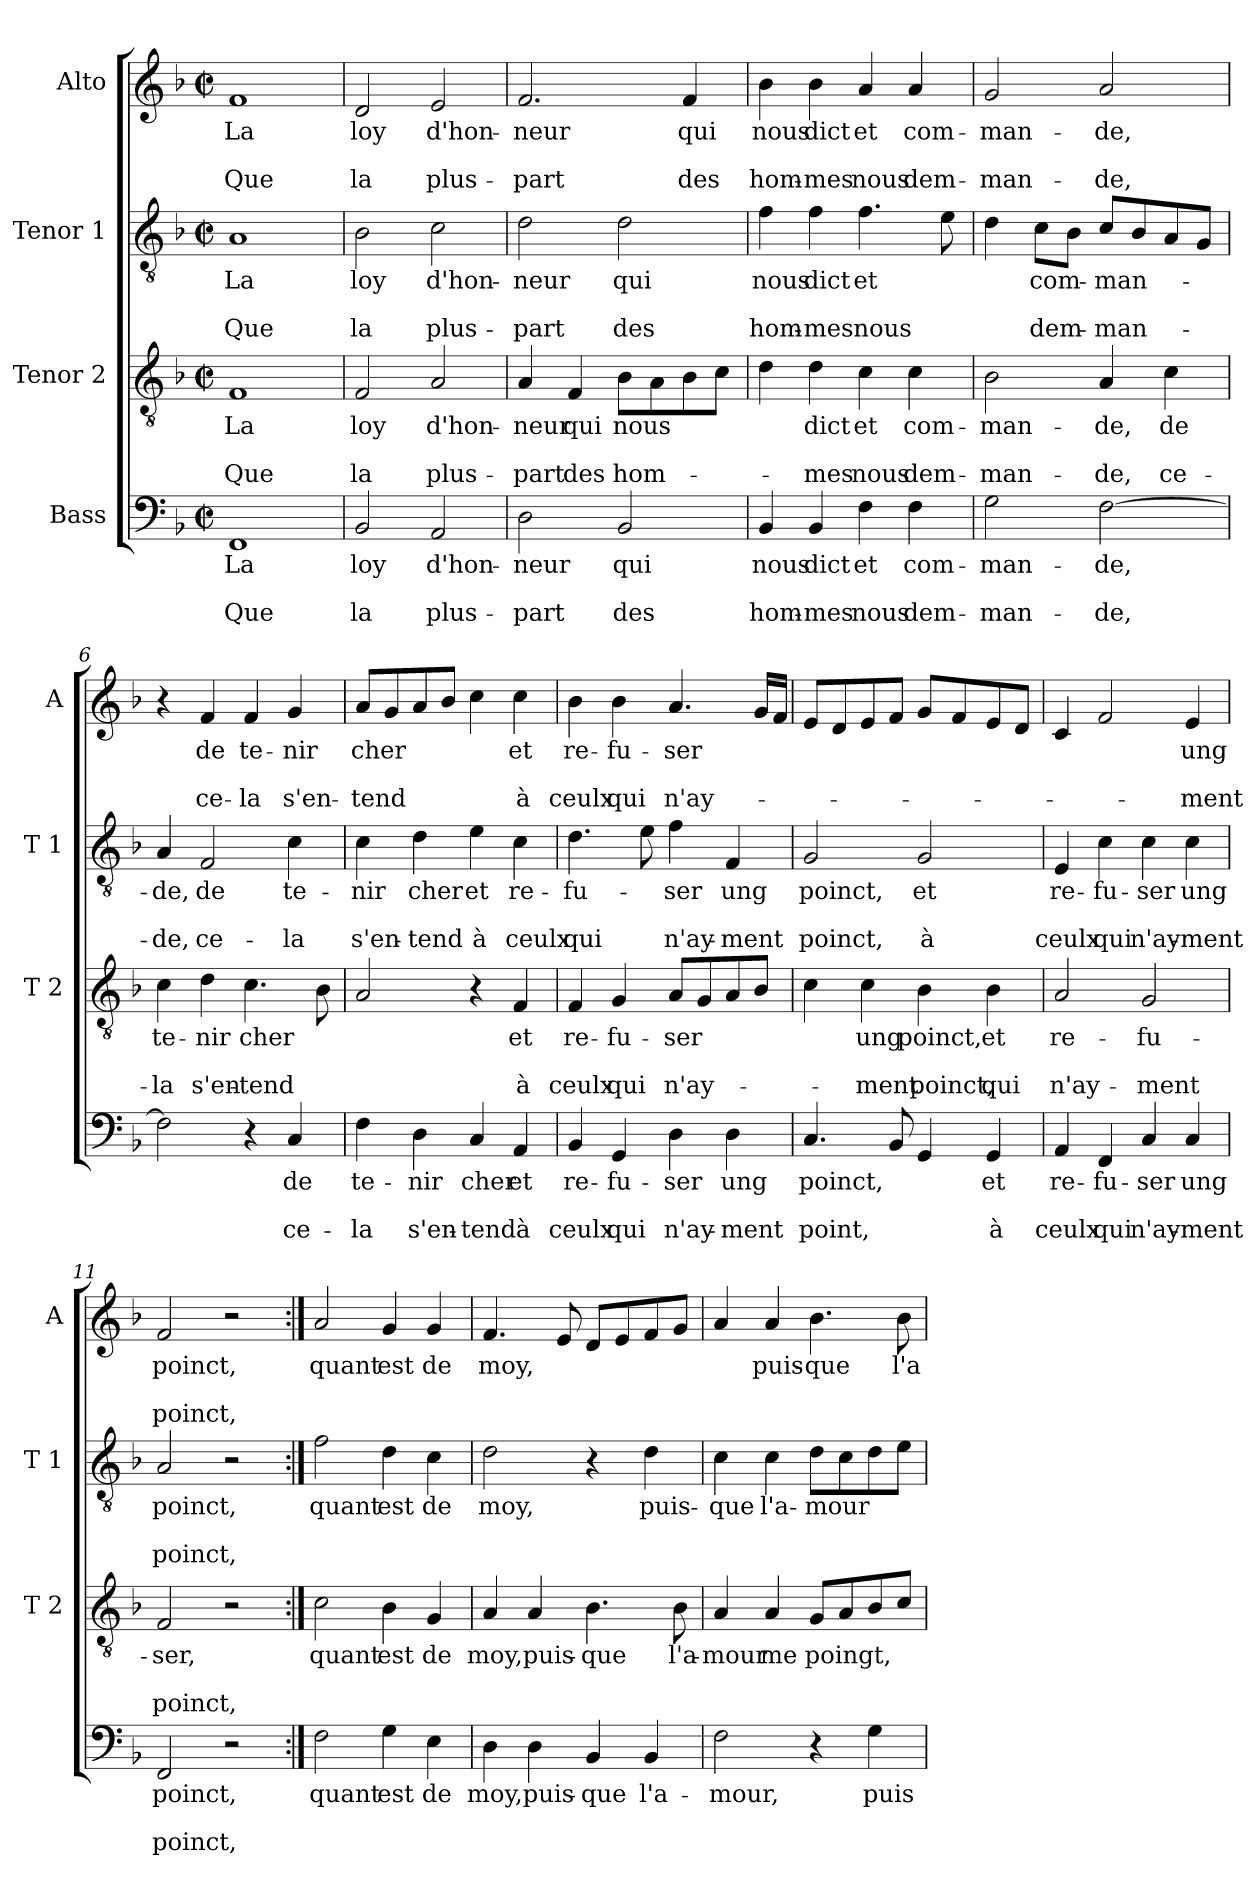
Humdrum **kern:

**kern	**text	**text	**text	**kern	**text	**text	**text	**kern	**text	**text	**text	**kern	**text	**text	**text
*part4	*part4	*part4	*part4	*part3	*part3	*part3	*part3	*part2	*part2	*part2	*part2	*part1	*part1	*part1	*part1
*staff4	*staff4	*staff4	*staff4	*staff3	*staff3	*staff3	*staff3	*staff2	*staff2	*staff2	*staff2	*staff1	*staff1	*staff1	*staff1
*I"Bass	*	*	*	*I"Tenor 2	*	*	*	*I"Tenor 1	*	*	*	*I"Alto	*	*	*
*	*	*	*	*I'T 2	*	*	*	*I'T 1	*	*	*	*I'A	*	*	*
*clefF4	*	*	*	*clefGv2	*	*	*	*clefGv2	*	*	*	*clefG2	*	*	*
*k[b-]	*	*	*	*k[b-]	*	*	*	*k[b-]	*	*	*	*k[b-]	*	*	*
*F:	*	*	*	*F:	*	*	*	*F:	*	*	*	*F:	*	*	*
*M2/2	*	*	*	*M2/2	*	*	*	*M2/2	*	*	*	*M2/2	*	*	*
*met(c|)	*	*	*	*met(c|)	*	*	*	*met(c|)	*	*	*	*met(c|)	*	*	*
=1	=1	=1	=1	=1	=1	=1	=1	=1	=1	=1	=1	=1	=1	=1	=1
!	!LO:LY:b	!	!LO:LY:b	!	!LO:LY:b	!	!LO:LY:b	!	!LO:LY:b	!	!LO:LY:b	!	!LO:LY:b	!	!LO:LY:b
1FF	La	.	Que	1F	La	.	Que	1A	La	.	Que	1f	La	.	Que
=2	=2	=2	=2	=2	=2	=2	=2	=2	=2	=2	=2	=2	=2	=2	=2
!	!LO:LY:b	!	!LO:LY:b	!	!LO:LY:b	!	!LO:LY:b	!	!LO:LY:b	!	!LO:LY:b	!	!LO:LY:b	!	!LO:LY:b
2BB-/	loy	.	la	2F/	loy	.	la	2B-\	loy	.	la	2d/	loy	.	la
!	!LO:LY:b	!	!LO:LY:b	!	!LO:LY:b	!	!LO:LY:b	!	!LO:LY:b	!	!LO:LY:b	!	!LO:LY:b	!	!LO:LY:b
2AA/	d'hon-	.	plus-	2A/	d'hon-	.	plus-	2c\	d'hon-	.	plus-	2e/	d'hon-	.	plus-
=3	=3	=3	=3	=3	=3	=3	=3	=3	=3	=3	=3	=3	=3	=3	=3
!	!LO:LY:b	!	!LO:LY:b	!	!LO:LY:b	!	!LO:LY:b	!	!LO:LY:b	!	!LO:LY:b	!	!LO:LY:b	!	!LO:LY:b
2D\	-neur	.	-part	4A/	-neur	.	-part	2d\	-neur	.	-part	2.f/	-neur	.	-part
!	!	!	!	!	!LO:LY:b	!	!LO:LY:b	!	!	!	!	!	!	!	!
.	.	.	.	4F/	qui	.	des	.	.	.	.	.	.	.	.
!	!LO:LY:b	!	!LO:LY:b	!	!LO:LY:b	!	!LO:LY:b	!	!LO:LY:b	!	!LO:LY:b	!	!	!	!
2BB-/	qui	.	des	8B-\L	nous	.	hom-	2d\	qui	.	des	.	.	.	.
.	.	.	.	8A\	.	.	.	.	.	.	.	.	.	.	.
!	!	!	!	!	!	!	!	!	!	!	!	!	!LO:LY:b	!	!LO:LY:b
.	.	.	.	8B-\	.	.	.	.	.	.	.	4f/	qui	.	des
.	.	.	.	8c\J	.	.	.	.	.	.	.	.	.	.	.
=4	=4	=4	=4	=4	=4	=4	=4	=4	=4	=4	=4	=4	=4	=4	=4
!	!LO:LY:b	!	!LO:LY:b	!	!	!	!	!	!LO:LY:b	!	!LO:LY:b	!	!LO:LY:b	!	!LO:LY:b
4BB-/	nous	.	hom-	4d\	.	.	.	4f\	nous	.	hom-	4b-\	nous	.	hom-
!	!LO:LY:b	!	!LO:LY:b	!	!LO:LY:b	!	!LO:LY:b	!	!LO:LY:b	!	!LO:LY:b	!	!LO:LY:b	!	!LO:LY:b
4BB-/	dict	.	-mes	4d\	dict	.	-mes	4f\	dict	.	-mes	4b-\	dict	.	-mes
!	!LO:LY:b	!	!LO:LY:b	!	!LO:LY:b	!	!LO:LY:b	!	!LO:LY:b	!	!LO:LY:b	!	!LO:LY:b	!	!LO:LY:b
4F\	et	.	nous	4c\	et	.	nous	4.f\	et	.	nous	4a/	et	.	nous
!	!LO:LY:b	!	!LO:LY:b	!	!LO:LY:b	!	!LO:LY:b	!	!	!	!	!	!LO:LY:b	!	!LO:LY:b
4F\	com-	.	dem-	4c\	com-	.	dem-	.	.	.	.	4a/	com-	.	dem-
.	.	.	.	.	.	.	.	8e\	.	.	.	.	.	.	.
=5	=5	=5	=5	=5	=5	=5	=5	=5	=5	=5	=5	=5	=5	=5	=5
!	!LO:LY:b	!	!LO:LY:b	!	!LO:LY:b	!	!LO:LY:b	!	!	!	!	!	!LO:LY:b	!	!LO:LY:b
2G\	-man-	.	-man-	2B-\	-man-	.	-man-	4d\	.	.	.	2g/	-man-	.	-man-
!	!	!	!	!	!	!	!	!	!LO:LY:b	!	!LO:LY:b	!	!	!	!
.	.	.	.	.	.	.	.	8c\L	com-	.	dem-	.	.	.	.
.	.	.	.	.	.	.	.	8B-\J	.	.	.	.	.	.	.
!	!LO:LY:b	!	!LO:LY:b	!	!LO:LY:b	!	!LO:LY:b	!	!LO:LY:b	!	!LO:LY:b	!	!LO:LY:b	!	!LO:LY:b
[2F\	-de,	.	-de,	4A/	-de,	.	-de,	8c/L	-man-	.	-man-	2a/	-de,	.	-de,
.	.	.	.	.	.	.	.	8B-/	.	.	.	.	.	.	.
!	!	!	!	!	!LO:LY:b	!	!LO:LY:b	!	!	!	!	!	!	!	!
.	.	.	.	4c\	de	.	ce-	8A/	.	.	.	.	.	.	.
.	.	.	.	.	.	.	.	8G/J	.	.	.	.	.	.	.
!!LO:LB:g=z
=6	=6	=6	=6	=6	=6	=6	=6	=6	=6	=6	=6	=6	=6	=6	=6
!	!	!	!	!	!LO:LY:b	!	!LO:LY:b	!	!LO:LY:b	!	!LO:LY:b	!	!	!	!
2F\]	.	.	.	4c\	te-	.	-la	4A/	-de,	.	-de,	4r	.	.	.
!	!	!	!	!	!LO:LY:b	!	!LO:LY:b	!	!LO:LY:b	!	!LO:LY:b	!	!LO:LY:b	!	!LO:LY:b
.	.	.	.	4d\	-nir	.	s'en-	2F/	de	.	ce-	4f/	de	.	ce-
!	!	!	!	!	!LO:LY:b	!	!LO:LY:b	!	!	!	!	!	!LO:LY:b	!	!LO:LY:b
4r	.	.	.	4.c\	cher	.	-tend	.	.	.	.	4f/	te-	.	-la
!	!LO:LY:b	!	!LO:LY:b	!	!	!	!	!	!LO:LY:b	!	!LO:LY:b	!	!LO:LY:b	!	!LO:LY:b
4C/	de	.	ce-	.	.	.	.	4c\	te-	.	-la	4g/	-nir	.	s'en-
.	.	.	.	8B-\	.	.	.	.	.	.	.	.	.	.	.
=7	=7	=7	=7	=7	=7	=7	=7	=7	=7	=7	=7	=7	=7	=7	=7
!	!LO:LY:b	!	!LO:LY:b	!	!	!	!	!	!LO:LY:b	!	!LO:LY:b	!	!LO:LY:b	!	!LO:LY:b
4F\	te-	.	-la	2A/	.	.	.	4c\	-nir	.	s'en-	8a/L	cher	.	-tend
.	.	.	.	.	.	.	.	.	.	.	.	8g/	.	.	.
!	!LO:LY:b	!	!LO:LY:b	!	!	!	!	!	!LO:LY:b	!	!LO:LY:b	!	!	!	!
4D\	-nir	.	s'en-	.	.	.	.	4d\	cher	.	-tend	8a/	.	.	.
.	.	.	.	.	.	.	.	.	.	.	.	8b-/J	.	.	.
!	!LO:LY:b	!	!LO:LY:b	!	!	!	!	!	!LO:LY:b	!	!LO:LY:b	!	!	!	!
4C/	cher	.	-tend	4r	.	.	.	4e\	et	.	à	4cc\	.	.	.
!	!LO:LY:b	!	!LO:LY:b	!	!LO:LY:b	!	!LO:LY:b	!	!LO:LY:b	!	!LO:LY:b	!	!LO:LY:b	!	!LO:LY:b
4AA/	et	.	à	4F/	et	.	à	4c\	re-	.	ceulx	4cc\	et	.	à
=8	=8	=8	=8	=8	=8	=8	=8	=8	=8	=8	=8	=8	=8	=8	=8
!	!LO:LY:b	!	!LO:LY:b	!	!LO:LY:b	!	!LO:LY:b	!	!LO:LY:b	!	!LO:LY:b	!	!LO:LY:b	!	!LO:LY:b
4BB-/	re-	.	ceulx	4F/	re-	.	ceulx	4.d\	-fu-	.	qui	4b-\	re-	.	ceulx
!	!LO:LY:b	!	!LO:LY:b	!	!LO:LY:b	!	!LO:LY:b	!	!	!	!	!	!LO:LY:b	!	!LO:LY:b
4GG/	-fu-	.	qui	4G/	-fu-	.	qui	.	.	.	.	4b-\	-fu-	.	qui
.	.	.	.	.	.	.	.	8e\	.	.	.	.	.	.	.
!	!LO:LY:b	!	!LO:LY:b	!	!LO:LY:b	!	!LO:LY:b	!	!LO:LY:b	!	!LO:LY:b	!	!LO:LY:b	!	!LO:LY:b
4D\	-ser	.	n'ay-	8A/L	-ser	.	n'ay-	4f\	-ser	.	n'ay-	4.a/	-ser	.	n'ay-
.	.	.	.	8G/	.	.	.	.	.	.	.	.	.	.	.
!	!LO:LY:b	!	!LO:LY:b	!	!	!	!	!	!LO:LY:b	!	!LO:LY:b	!	!	!	!
4D\	ung	.	-ment	8A/	.	.	.	4F/	ung	.	-ment	.	.	.	.
.	.	.	.	8B-/J	.	.	.	.	.	.	.	16g/LL	.	.	.
.	.	.	.	.	.	.	.	.	.	.	.	16f/JJ	.	.	.
=9	=9	=9	=9	=9	=9	=9	=9	=9	=9	=9	=9	=9	=9	=9	=9
!	!LO:LY:b	!	!LO:LY:b	!	!	!	!	!	!LO:LY:b	!	!LO:LY:b	!	!	!	!
4.C/	poinct,	.	point,	4c\	.	.	.	2G/	poinct,	.	poinct,	8e/L	.	.	.
.	.	.	.	.	.	.	.	.	.	.	.	8d/	.	.	.
!	!	!	!	!	!LO:LY:b	!	!LO:LY:b	!	!	!	!	!	!	!	!
.	.	.	.	4c\	ung	.	-ment	.	.	.	.	8e/	.	.	.
8BB-/	.	.	.	.	.	.	.	.	.	.	.	8f/J	.	.	.
!	!	!	!	!	!LO:LY:b	!	!LO:LY:b	!	!LO:LY:b	!	!LO:LY:b	!	!	!	!
4GG/	.	.	.	4B-\	poinct,	.	poinct,	2G/	et	.	à	8g/L	.	.	.
.	.	.	.	.	.	.	.	.	.	.	.	8f/	.	.	.
!	!LO:LY:b	!	!LO:LY:b	!	!LO:LY:b	!	!LO:LY:b	!	!	!	!	!	!	!	!
4GG/	et	.	à	4B-\	et	.	qui	.	.	.	.	8e/	.	.	.
.	.	.	.	.	.	.	.	.	.	.	.	8d/J	.	.	.
=10	=10	=10	=10	=10	=10	=10	=10	=10	=10	=10	=10	=10	=10	=10	=10
!	!LO:LY:b	!	!LO:LY:b	!	!LO:LY:b	!	!LO:LY:b	!	!LO:LY:b	!	!LO:LY:b	!	!	!	!
4AA/	re-	.	ceulx	2A/	re-	.	n'ay-	4E/	re-	.	ceulx	4c/	.	.	.
!	!LO:LY:b	!	!LO:LY:b	!	!	!	!	!	!LO:LY:b	!	!LO:LY:b	!	!	!	!
4FF/	-fu-	.	qui	.	.	.	.	4c\	-fu-	.	qui	2f/	.	.	.
!	!LO:LY:b	!	!LO:LY:b	!	!LO:LY:b	!	!LO:LY:b	!	!LO:LY:b	!	!LO:LY:b	!	!	!	!
4C/	-ser	.	n'ay-	2G/	-fu-	.	-ment	4c\	-ser	.	n'ay-	.	.	.	.
!	!LO:LY:b	!	!LO:LY:b	!	!	!	!	!	!LO:LY:b	!	!LO:LY:b	!	!LO:LY:b	!	!LO:LY:b
4C/	ung	.	-ment	.	.	.	.	4c\	ung	.	-ment	4e/	ung	.	-ment
=11	=11	=11	=11	=11	=11	=11	=11	=11	=11	=11	=11	=11	=11	=11	=11
!	!LO:LY:b	!	!LO:LY:b	!	!LO:LY:b	!	!LO:LY:b	!	!LO:LY:b	!	!LO:LY:b	!	!LO:LY:b	!	!LO:LY:b
2FF/	poinct,	.	poinct,	2F/	-ser,	.	poinct,	2A/	poinct,	.	poinct,	2f/	poinct,	.	poinct,
2r	.	.	.	2r	.	.	.	2r	.	.	.	2r	.	.	.
!!LO:PB:g=z
=12:|!	=12:|!	=12:|!	=12:|!	=12:|!	=12:|!	=12:|!	=12:|!	=12:|!	=12:|!	=12:|!	=12:|!	=12:|!	=12:|!	=12:|!	=12:|!
!	!LO:LY:b	!	!	!	!LO:LY:b	!	!	!	!LO:LY:b	!	!	!	!LO:LY:b	!	!
2F\	quant	.	.	2c\	quant	.	.	2f\	quant	.	.	2a/	quant	.	.
!	!LO:LY:b	!	!	!	!LO:LY:b	!	!	!	!LO:LY:b	!	!	!	!LO:LY:b	!	!
4G\	est	.	.	4B-\	est	.	.	4d\	est	.	.	4g/	est	.	.
!	!LO:LY:b	!	!	!	!LO:LY:b	!	!	!	!LO:LY:b	!	!	!	!LO:LY:b	!	!
4E\	de	.	.	4G/	de	.	.	4c\	de	.	.	4g/	de	.	.
=13	=13	=13	=13	=13	=13	=13	=13	=13	=13	=13	=13	=13	=13	=13	=13
!	!LO:LY:b	!	!	!	!LO:LY:b	!	!	!	!LO:LY:b	!	!	!	!LO:LY:b	!	!
4D\	moy,	.	.	4A/	moy,	.	.	2d\	moy,	.	.	4.f/	moy,	.	.
!	!LO:LY:b	!	!	!	!LO:LY:b	!	!	!	!	!	!	!	!	!	!
4D\	puis-	.	.	4A/	puis-	.	.	.	.	.	.	.	.	.	.
.	.	.	.	.	.	.	.	.	.	.	.	8e/	.	.	.
!	!LO:LY:b	!	!	!	!LO:LY:b	!	!	!	!	!	!	!	!	!	!
4BB-/	-que	.	.	4.B-\	-que	.	.	4r	.	.	.	8d/L	.	.	.
.	.	.	.	.	.	.	.	.	.	.	.	8e/	.	.	.
!	!LO:LY:b	!	!	!	!	!	!	!	!LO:LY:b	!	!	!	!	!	!
4BB-/	l'a-	.	.	.	.	.	.	4d\	puis-	.	.	8f/	.	.	.
!	!	!	!	!	!LO:LY:b	!	!	!	!	!	!	!	!	!	!
.	.	.	.	8B-\	l'a-	.	.	.	.	.	.	8g/J	.	.	.
=14	=14	=14	=14	=14	=14	=14	=14	=14	=14	=14	=14	=14	=14	=14	=14
!	!LO:LY:b	!	!	!	!LO:LY:b	!	!	!	!LO:LY:b	!	!	!	!	!	!
2F\	-mour,	.	.	4A/	-mour	.	.	4c\	-que	.	.	4a/	.	.	.
!	!	!	!	!	!LO:LY:b	!	!	!	!LO:LY:b	!	!	!	!LO:LY:b	!	!
.	.	.	.	4A/	me	.	.	4c\	l'a-	.	.	4a/	puis-	.	.
!	!	!	!	!	!LO:LY:b	!	!	!	!LO:LY:b	!	!	!	!LO:LY:b	!	!
4r	.	.	.	8G/L	poingt,	.	.	8d\L	-mour	.	.	4.b-\	-que	.	.
.	.	.	.	8A/	.	.	.	8c\	.	.	.	.	.	.	.
!	!LO:LY:b	!	!	!	!	!	!	!	!	!	!	!	!	!	!
4G\	puis-	.	.	8B-/	.	.	.	8d\	.	.	.	.	.	.	.
!	!	!	!	!	!	!	!	!	!	!	!	!	!LO:LY:b	!	!
.	.	.	.	8c/J	.	.	.	8e\J	.	.	.	8b-\	l'a-	.	.
=	=	=	=	=	=	=	=	=	=	=	=	=	=	=	=
*-	*-	*-	*-	*-	*-	*-	*-	*-	*-	*-	*-	*-	*-	*-	*-
